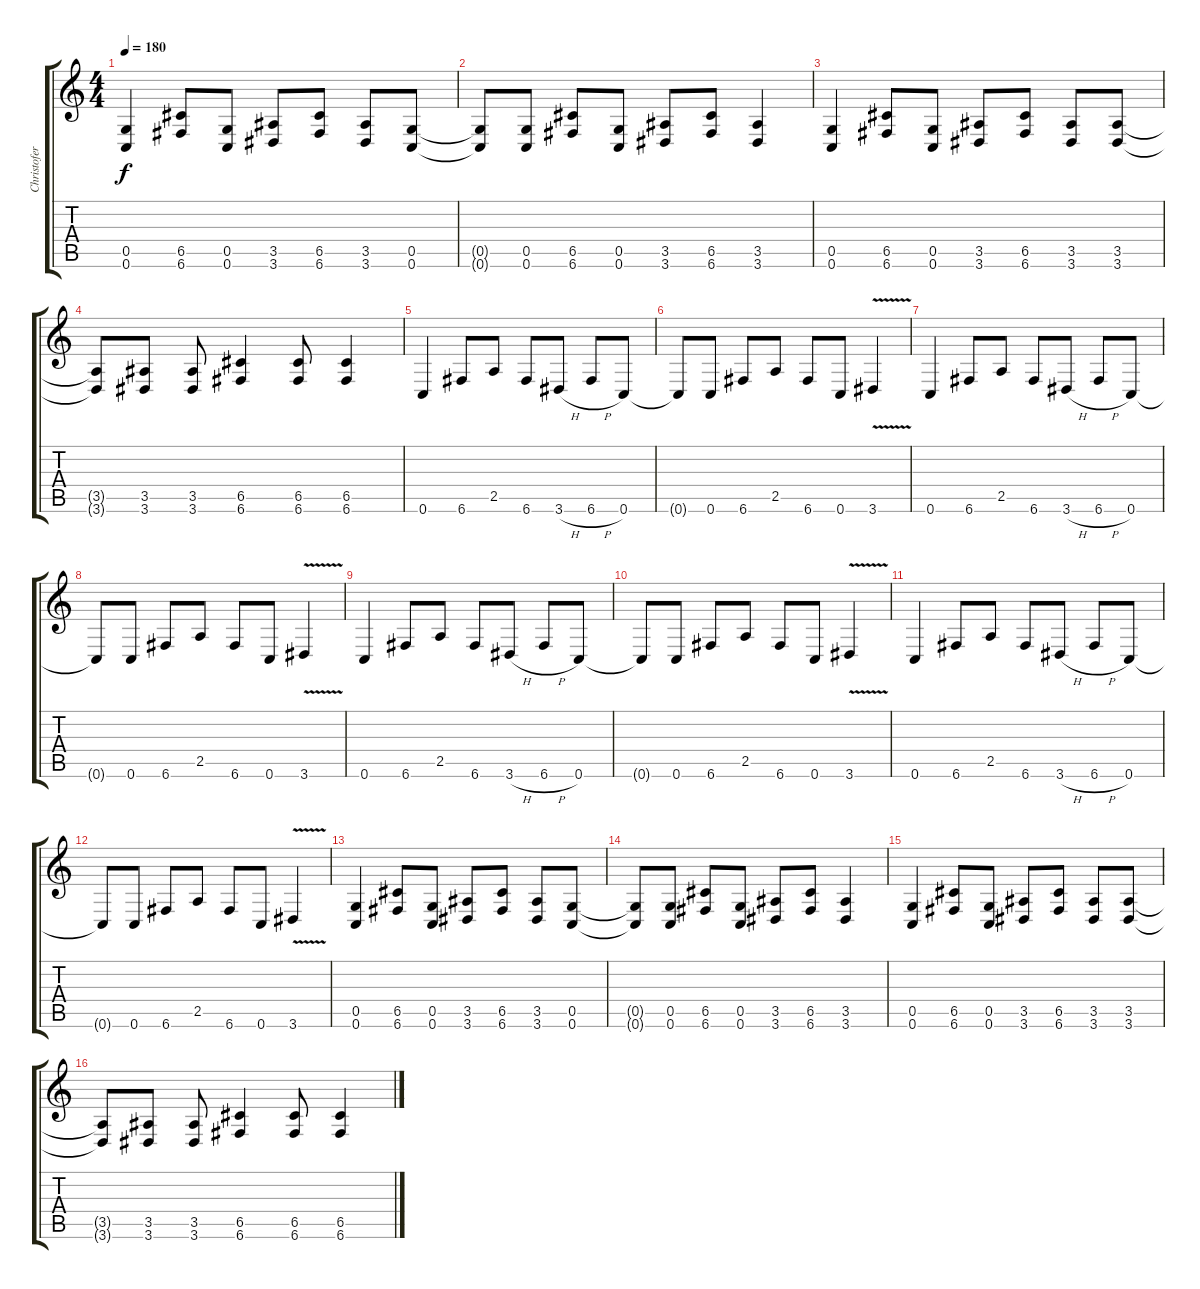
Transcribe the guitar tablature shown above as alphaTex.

\track ("Christofer Johnsson" "Christofer") {instrument distortionguitar}
\staff {score tabs}
\tuning (D4 A3 F3 C3 G2 C2) {hide}
\ts (4 4)
\tempo 180
\clef g2
\ks c
(0.5 0.6).4{dy f} (6.5 6.6).8 (0.5 0.6).8 (3.5 3.6).8 (6.5 6.6).8 (3.5 3.6).8 (0.5 0.6).8 |
(0.5{t} 0.6{t}).8 (0.5 0.6).8 (6.5 6.6).8 (0.5 0.6).8 (3.5 3.6).8 (6.5 6.6).8 (3.5 3.6).4 |
(0.5 0.6).4 (6.5 6.6).8 (0.5 0.6).8 (3.5 3.6).8 (6.5 6.6).8 (3.5 3.6).8 (3.5 3.6).8 |
(3.5{t} 3.6{t}).8 (3.5 3.6).8 (3.5 3.6).8 (6.5 6.6).4 (6.5 6.6).8 (6.5 6.6).4 |
0.6.4 6.6.8 2.5.8 6.6.8 3.6{h}.8 6.6{h}.8 0.6.8 |
0.6{t}.8 0.6.8 6.6.8 2.5.8 6.6.8 0.6.8 3.6{v}.4 |
0.6.4 6.6.8 2.5.8 6.6.8 3.6{h}.8 6.6{h}.8 0.6.8 |
0.6{t}.8 0.6.8 6.6.8 2.5.8 6.6.8 0.6.8 3.6{v}.4 |
0.6.4 6.6.8 2.5.8 6.6.8 3.6{h}.8 6.6{h}.8 0.6.8 |
0.6{t}.8 0.6.8 6.6.8 2.5.8 6.6.8 0.6.8 3.6{v}.4 |
0.6.4 6.6.8 2.5.8 6.6.8 3.6{h}.8 6.6{h}.8 0.6.8 |
0.6{t}.8 0.6.8 6.6.8 2.5.8 6.6.8 0.6.8 3.6{v}.4 |
(0.5 0.6).4 (6.5 6.6).8 (0.5 0.6).8 (3.5 3.6).8 (6.5 6.6).8 (3.5 3.6).8 (0.5 0.6).8 |
(0.5{t} 0.6{t}).8 (0.5 0.6).8 (6.5 6.6).8 (0.5 0.6).8 (3.5 3.6).8 (6.5 6.6).8 (3.5 3.6).4 |
(0.5 0.6).4 (6.5 6.6).8 (0.5 0.6).8 (3.5 3.6).8 (6.5 6.6).8 (3.5 3.6).8 (3.5 3.6).8 |
(3.5{t} 3.6{t}).8 (3.5 3.6).8 (3.5 3.6).8 (6.5 6.6).4 (6.5 6.6).8 (6.5 6.6).4
